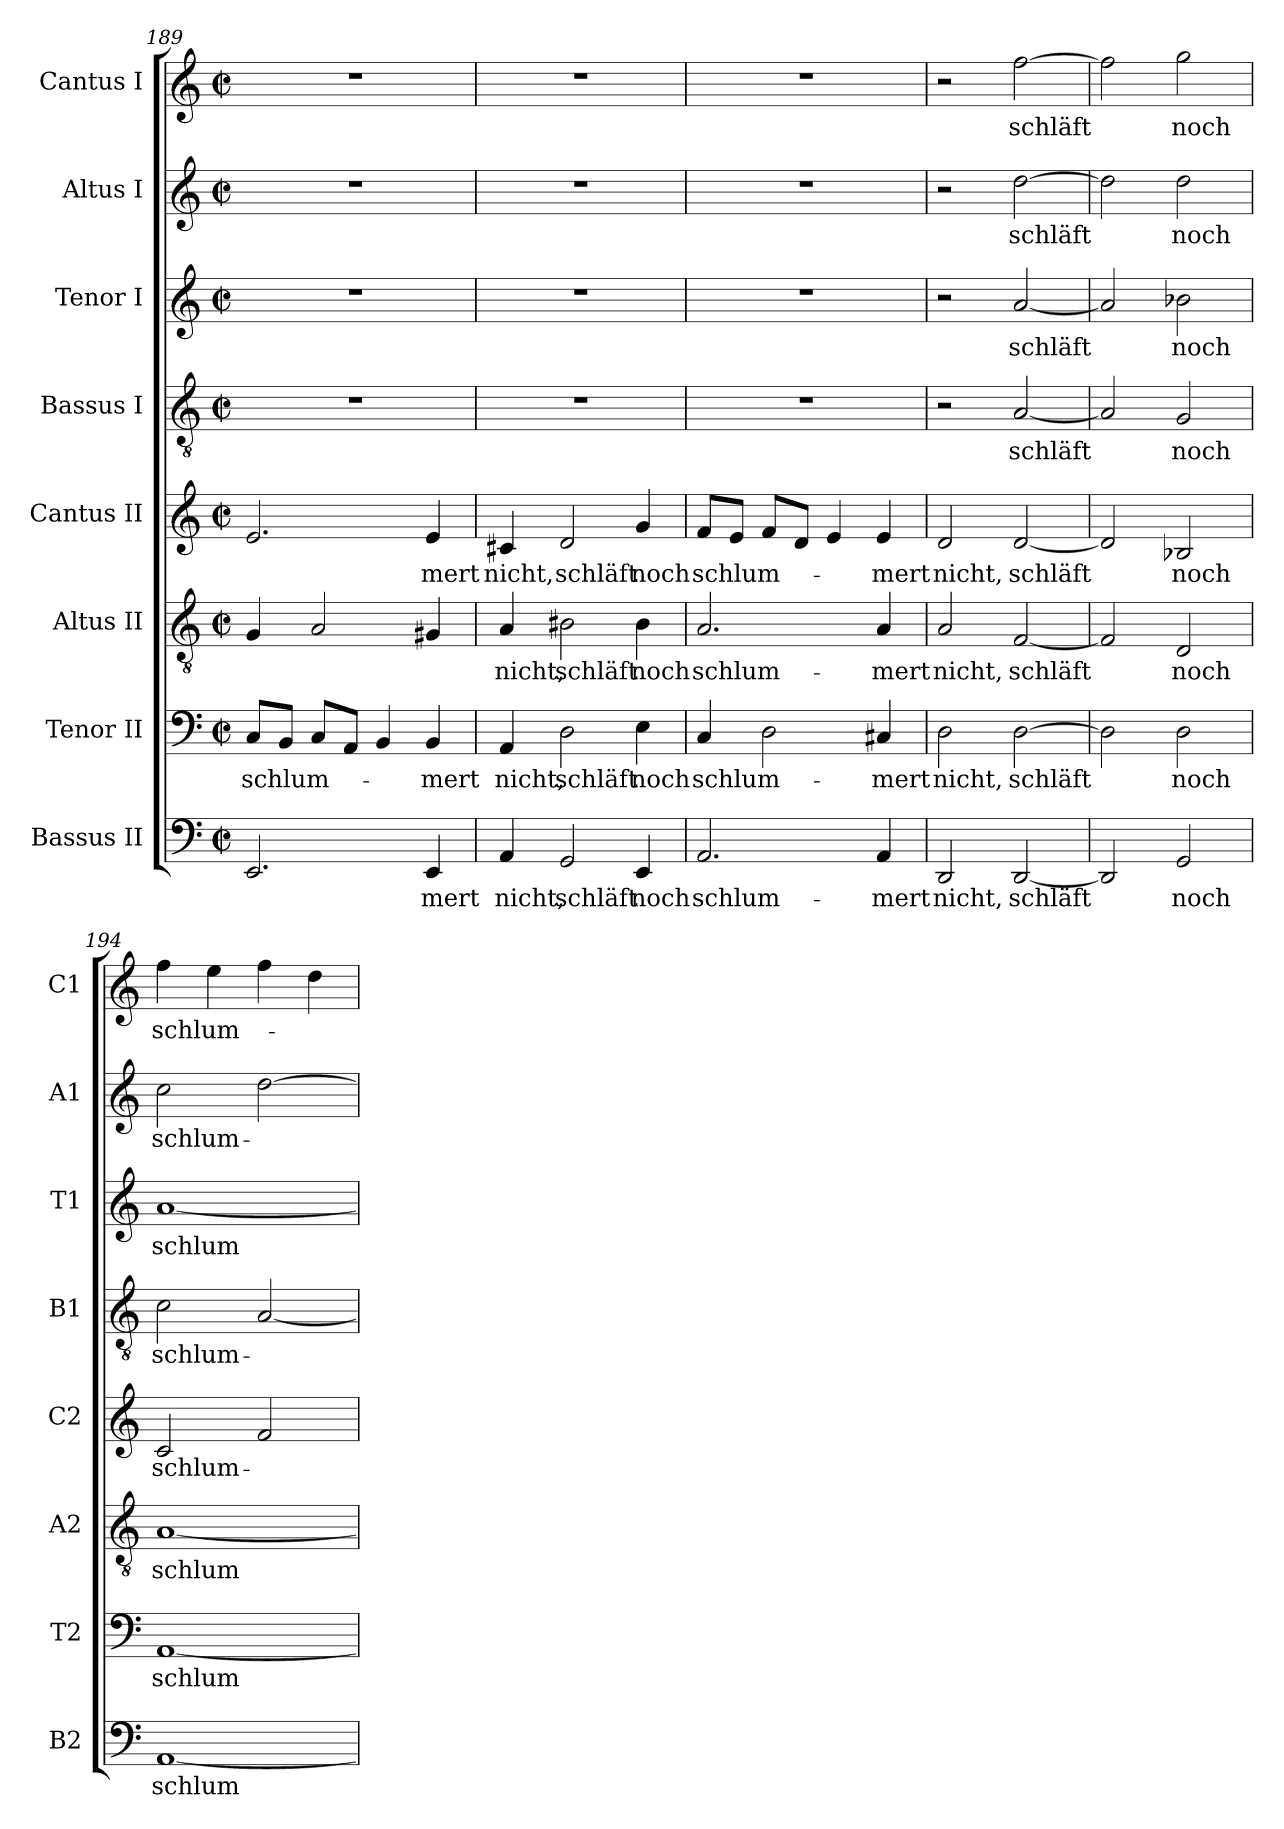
**kern	**text	**kern	**text	**kern	**text	**kern	**text	**kern	**text	**kern	**text	**kern	**text	**kern	**text
*part8	*part8	*part7	*part7	*part6	*part6	*part5	*part5	*part4	*part4	*part3	*part3	*part2	*part2	*part1	*part1
*staff8	*staff8	*staff7	*staff7	*staff6	*staff6	*staff5	*staff5	*staff4	*staff4	*staff3	*staff3	*staff2	*staff2	*staff1	*staff1
*I"Bassus II	*	*I"Tenor II	*	*I"Altus II	*	*I"Cantus II	*	*I"Bassus I	*	*I"Tenor I	*	*I"Altus I	*	*I"Cantus I	*
*I'B2	*	*I'T2	*	*I'A2	*	*I'C2	*	*I'B1	*	*I'T1	*	*I'A1	*	*I'C1	*
*clefF4	*	*clefF4	*	*clefGv2	*	*clefG2	*	*clefGv2	*	*clefG2	*	*clefG2	*	*clefG2	*
*k[]	*	*k[]	*	*k[]	*	*k[]	*	*k[]	*	*k[]	*	*k[]	*	*k[]	*
*C:	*	*C:	*	*C:	*	*C:	*	*C:	*	*C:	*	*C:	*	*C:	*
*M2/2	*	*M2/2	*	*M2/2	*	*M2/2	*	*M2/2	*	*M2/2	*	*M2/2	*	*M2/2	*
*met(c|)	*	*met(c|)	*	*met(c|)	*	*met(c|)	*	*met(c|)	*	*met(c|)	*	*met(c|)	*	*met(c|)	*
=189	=189	=189	=189	=189	=189	=189	=189	=189	=189	=189	=189	=189	=189	=189	=189
!	!	!	!LO:LY:b	!	!	!	!	!	!	!	!	!	!	!	!
2.EE/	.	8C/L	schlum-	4G/	.	2.e/	.	1r	.	1r	.	1r	.	1r	.
.	.	8BB/J	.	.	.	.	.	.	.	.	.	.	.	.	.
.	.	8C/L	.	2A/	.	.	.	.	.	.	.	.	.	.	.
.	.	8AA/J	.	.	.	.	.	.	.	.	.	.	.	.	.
.	.	4BB/	.	.	.	.	.	.	.	.	.	.	.	.	.
!	!LO:LY:b	!	!	!	!	!	!	!	!	!	!	!	!	!	!
!	!	!	!LO:LY:b	!	!	!	!	!	!	!	!	!	!	!	!
!	!	!	!	!	!	!	!LO:LY:b	!	!	!	!	!	!	!	!
4EE/	-mert	4BB/	-mert	4G#X/	.	4e/	-mert	.	.	.	.	.	.	.	.
=190	=190	=190	=190	=190	=190	=190	=190	=190	=190	=190	=190	=190	=190	=190	=190
!	!LO:LY:b	!	!	!	!	!	!	!	!	!	!	!	!	!	!
!	!	!	!LO:LY:b	!	!	!	!	!	!	!	!	!	!	!	!
!	!	!	!	!	!LO:LY:b	!	!	!	!	!	!	!	!	!	!
!	!	!	!	!	!	!	!LO:LY:b	!	!	!	!	!	!	!	!
4AA/	nicht,	4AA/	nicht,	4A/	-nicht,	4c#X/	nicht,	1r	.	1r	.	1r	.	1r	.
!	!LO:LY:b	!	!	!	!	!	!	!	!	!	!	!	!	!	!
!	!	!	!LO:LY:b	!	!	!	!	!	!	!	!	!	!	!	!
!	!	!	!	!	!LO:LY:b	!	!	!	!	!	!	!	!	!	!
!	!	!	!	!	!	!	!LO:LY:b	!	!	!	!	!	!	!	!
2GG/	schläft	2D\	schläft	2B#X\	schläft	2d/	schläft	.	.	.	.	.	.	.	.
!	!LO:LY:b	!	!	!	!	!	!	!	!	!	!	!	!	!	!
!	!	!	!LO:LY:b	!	!	!	!	!	!	!	!	!	!	!	!
!	!	!	!	!	!LO:LY:b	!	!	!	!	!	!	!	!	!	!
!	!	!	!	!	!	!	!LO:LY:b	!	!	!	!	!	!	!	!
4EE/	noch	4E\	noch	4B#\	noch	4g/	noch	.	.	.	.	.	.	.	.
!!LO:PB:g=z
=191	=191	=191	=191	=191	=191	=191	=191	=191	=191	=191	=191	=191	=191	=191	=191
!	!LO:LY:b	!	!	!	!	!	!	!	!	!	!	!	!	!	!
!	!	!	!LO:LY:b	!	!	!	!	!	!	!	!	!	!	!	!
!	!	!	!	!	!LO:LY:b	!	!	!	!	!	!	!	!	!	!
!	!	!	!	!	!	!	!LO:LY:b	!	!	!	!	!	!	!	!
2.AA/	schlum-	4C/	schlum-	2.A/	schlum-	8f/L	schlum-	1r	.	1r	.	1r	.	1r	.
.	.	.	.	.	.	8e/J	.	.	.	.	.	.	.	.	.
.	.	2D\	.	.	.	8f/L	.	.	.	.	.	.	.	.	.
.	.	.	.	.	.	8d/J	.	.	.	.	.	.	.	.	.
.	.	.	.	.	.	4e/	.	.	.	.	.	.	.	.	.
!	!LO:LY:b	!	!	!	!	!	!	!	!	!	!	!	!	!	!
!	!	!	!LO:LY:b	!	!	!	!	!	!	!	!	!	!	!	!
!	!	!	!	!	!LO:LY:b	!	!	!	!	!	!	!	!	!	!
!	!	!	!	!	!	!	!LO:LY:b	!	!	!	!	!	!	!	!
4AA/	-mert	4C#X/	-mert	4A/	-mert	4e/	-mert	.	.	.	.	.	.	.	.
=192	=192	=192	=192	=192	=192	=192	=192	=192	=192	=192	=192	=192	=192	=192	=192
!	!LO:LY:b	!	!	!	!	!	!	!	!	!	!	!	!	!	!
!	!	!	!LO:LY:b	!	!	!	!	!	!	!	!	!	!	!	!
!	!	!	!	!	!LO:LY:b	!	!	!	!	!	!	!	!	!	!
!	!	!	!	!	!	!	!LO:LY:b	!	!	!	!	!	!	!	!
2DD/	nicht,	2D\	nicht,	2A/	nicht,	2d/	nicht,	2r	.	2r	.	2r	.	2r	.
!	!LO:LY:b	!	!	!	!	!	!	!	!	!	!	!	!	!	!
!	!	!	!LO:LY:b	!	!	!	!	!	!	!	!	!	!	!	!
!	!	!	!	!	!LO:LY:b	!	!	!	!	!	!	!	!	!	!
!	!	!	!	!	!	!	!LO:LY:b	!	!	!	!	!	!	!	!
!	!	!	!	!	!	!	!	!	!LO:LY:b	!	!	!	!	!	!
!	!	!	!	!	!	!	!	!	!	!	!LO:LY:b	!	!	!	!
!	!	!	!	!	!	!	!	!	!	!	!	!	!LO:LY:b	!	!
!	!	!	!	!	!	!	!	!	!	!	!	!	!	!	!LO:LY:b
[2DD/	schläft	[2D\	schläft	[2F/	schläft	[2d/	schläft	[2A/	schläft	[2a/	schläft	[2dd\	schläft	[2ff\	schläft
=193	=193	=193	=193	=193	=193	=193	=193	=193	=193	=193	=193	=193	=193	=193	=193
2DD/]	.	2D\]	.	2F/]	.	2d/]	.	2A/]	.	2a/]	.	2dd\]	.	2ff\]	.
!	!LO:LY:b	!	!	!	!	!	!	!	!	!	!	!	!	!	!
!	!	!	!LO:LY:b	!	!	!	!	!	!	!	!	!	!	!	!
!	!	!	!	!	!LO:LY:b	!	!	!	!	!	!	!	!	!	!
!	!	!	!	!	!	!	!LO:LY:b	!	!	!	!	!	!	!	!
!	!	!	!	!	!	!	!	!	!LO:LY:b	!	!	!	!	!	!
!	!	!	!	!	!	!	!	!	!	!	!LO:LY:b	!	!	!	!
!	!	!	!	!	!	!	!	!	!	!	!	!	!LO:LY:b	!	!
!	!	!	!	!	!	!	!	!	!	!	!	!	!	!	!LO:LY:b
2GG/	noch	2D\	noch	2D/	noch	2B-X/	noch	2G/	noch	2b-X\	noch	2dd\	noch	2gg\	noch
=194	=194	=194	=194	=194	=194	=194	=194	=194	=194	=194	=194	=194	=194	=194	=194
!	!LO:LY:b	!	!	!	!	!	!	!	!	!	!	!	!	!	!
!	!	!	!LO:LY:b	!	!	!	!	!	!	!	!	!	!	!	!
!	!	!	!	!	!LO:LY:b	!	!	!	!	!	!	!	!	!	!
!	!	!	!	!	!	!	!LO:LY:b	!	!	!	!	!	!	!	!
!	!	!	!	!	!	!	!	!	!LO:LY:b	!	!	!	!	!	!
!	!	!	!	!	!	!	!	!	!	!	!LO:LY:b	!	!	!	!
!	!	!	!	!	!	!	!	!	!	!	!	!	!LO:LY:b	!	!
!	!	!	!	!	!	!	!	!	!	!	!	!	!	!	!LO:LY:b
[1AA	schlum-	[1AA	schlum-	[1A	schlum-	2c/	schlum-	2c\	schlum-	[1a	schlum-	2cc\	schlum-	4ff\	schlum-
.	.	.	.	.	.	.	.	.	.	.	.	.	.	4ee\	.
.	.	.	.	.	.	2f/	.	[2A/	.	.	.	[2dd\	.	4ff\	.
.	.	.	.	.	.	.	.	.	.	.	.	.	.	4dd\	.
=	=	=	=	=	=	=	=	=	=	=	=	=	=	=	=
*-	*-	*-	*-	*-	*-	*-	*-	*-	*-	*-	*-	*-	*-	*-	*-
